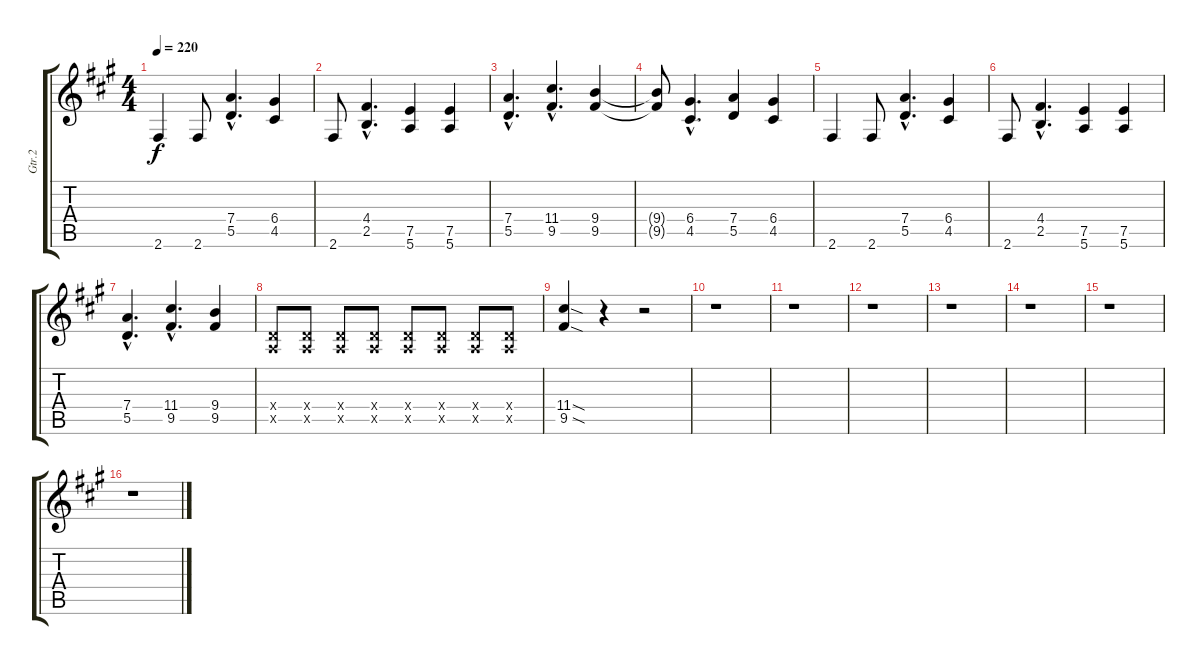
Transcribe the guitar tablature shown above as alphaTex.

\track ("Gtr.2" "Gtr.2") {instrument overdrivenguitar}
\staff {score tabs}
\tuning (E4 B3 G3 D3 A2 E2) {hide}
\ts (4 4)
\tempo 220
\clef g2
\ks a
2.6.4{dy f} 2.6.8 (7.4{hac} 5.5{hac}).4{d} (6.4 4.5).4 |
2.6.8 (4.4{hac} 2.5{hac}).4{d} (7.5 5.6).4 (7.5 5.6).4 |
(7.4{hac} 5.5{hac}).4{d} (11.4{hac} 9.5{hac}).4{d} (9.4 9.5).4 |
(9.4{t} 9.5{t}).8 (6.4{hac} 4.5{hac}).4{d} (7.4 5.5).4 (6.4 4.5).4 |
2.6.4 2.6.8 (7.4{hac} 5.5{hac}).4{d} (6.4 4.5).4 |
2.6.8 (4.4{hac} 2.5{hac}).4{d} (7.5 5.6).4 (7.5 5.6).4 |
(7.4{hac} 5.5{hac}).4{d} (11.4{hac} 9.5{hac}).4{d} (9.4 9.5).4 |
(0.4{x} 0.5{x}).8 (0.4{x} 0.5{x}).8 (0.4{x} 0.5{x}).8 (0.4{x} 0.5{x}).8 (0.4{x} 0.5{x}).8 (0.4{x} 0.5{x}).8 (0.4{x} 0.5{x}).8 (0.4{x} 0.5{x}).8 |
(11.4{sod} 9.5{sod}).4 r.4 r.2 |
r.1 |
r.1 |
r.1 |
r.1 |
r.1 |
r.1 |
r.1
